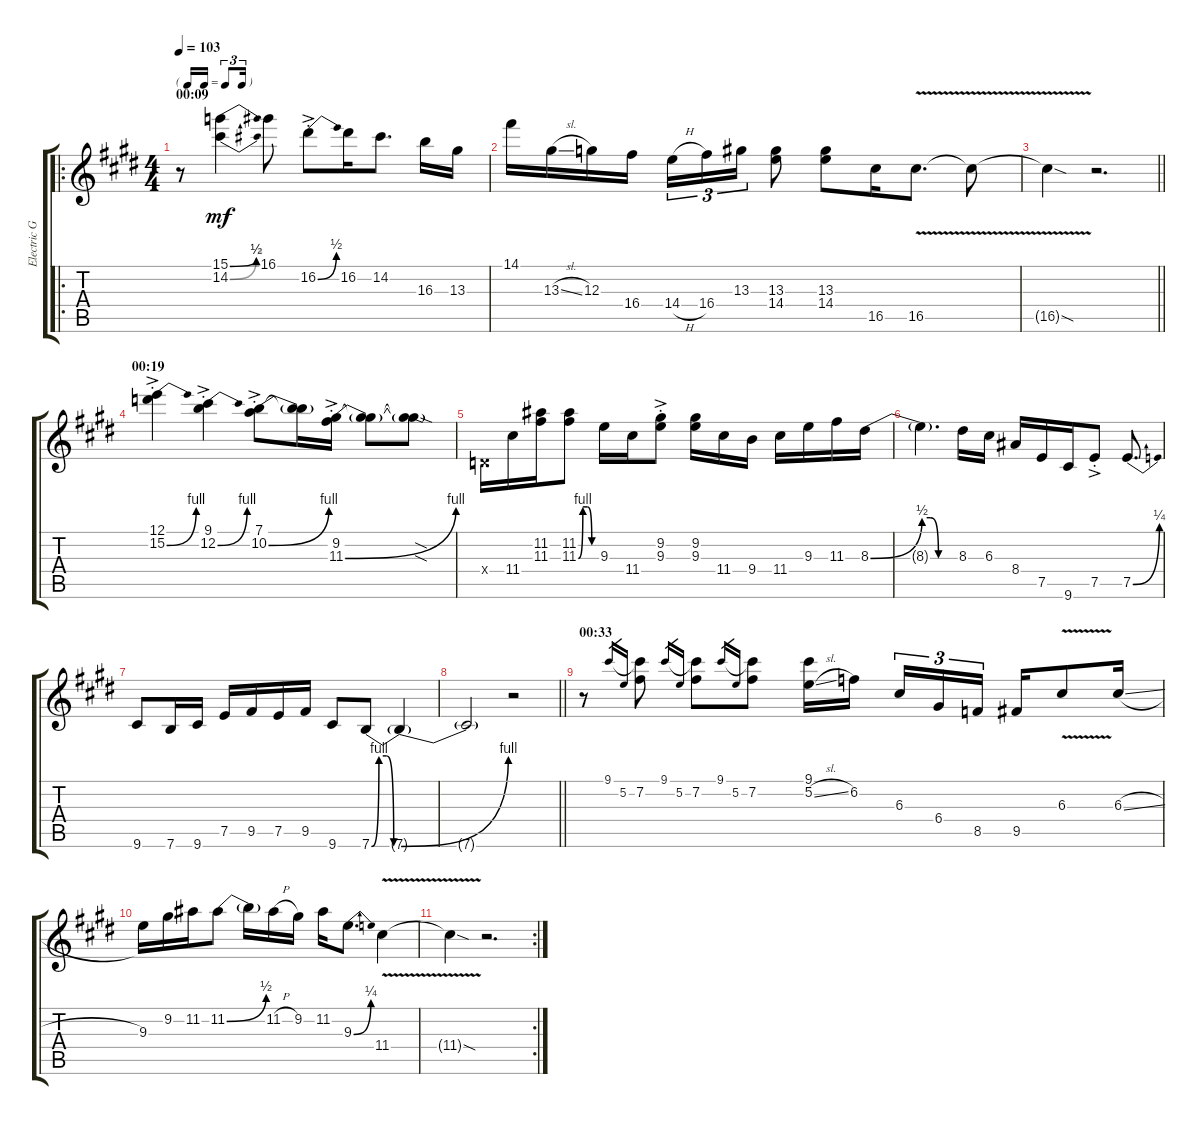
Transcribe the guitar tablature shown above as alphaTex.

\track ("Electric Guitar" "Electric G") {instrument distortionguitar}
\staff {score tabs}
\tuning (E4 B3 G3 D3 A2 E2) {hide}
\ro
\ts (4 4)
\tf triplet16th
\section ("" "00:09")
\tempo 103
\clef g2
\ks c#minor
r.8{dy mf instrument distortionguitar} (15.1{be (bend 0 0 60 2)} 14.2{be (bend 0 0 60 1)}).4 16.1.8 16.2{be (bend 0 0 60 2) ac st}.8 16.2.16 14.2.8{d} 16.3.16 13.3.16 |
14.1.16 13.3{sl}.16 12.3.16 16.4.16 14.4{h}.16{tu (3 2)} 16.4.16{tu (3 2)} 13.3.16{tu (3 2)} (13.3 14.4).8 (13.3 14.4).8 16.5.16 16.5{v}.8{d} 16.5{v t}.8 |
\barLineRight lightlight
16.5{sod t}.4 r.2{d} |
\section ("" "00:19")
(12.1{ac st} 15.2{be (bend 0 0 60 4) ac st}).4 (9.1{ac st} 12.2{be (bend 0 0 60 4) ac st}).4 (7.1{ac st} 10.2{be (bend 0 0 60 4) ac st}).8 (7.1{t} 10.2{t}).16 (9.2{ac st} 11.3{be (bend 0 0 60 4) ac st}).16 (9.2{t} 11.3{t}).8 (9.2{sod t} 11.3{sod t}).8 |
0.4{x}.16 11.4.16 (11.2 11.3).16 (11.2 11.3{be (custom 0 0 15 4 30 4 45 0 60 0)}).8 9.3.16 11.4.16 (9.2{ac st} 9.3{ac st}).8 (9.2 9.3).16 11.4.16 9.4.16 11.4.16 9.3.16 11.3.16 8.3{be (bend 0 0 60 2)}.16 |
8.3{be (custom 0 2 15 2 30 0 60 0) t}.4{d} 8.3.16 6.3.16 8.4.16 7.5.16 9.6.16 7.5{ac st}.8 7.5{be (bend 0 0 60 1)}.8{d} |
9.6.8 7.6.16 9.6.16 7.5.16 9.5.16 7.5.16 9.5.16 9.6.8 7.6{be (custom 0 0 15 4 30 4 45 0 60 0)}.8 7.6{be (bend 0 0 60 4) t}.4 |
\barLineRight lightlight
7.6{t}.2 r.2 |
\section ("" "00:33")
r.8 9.1.16{gr} 5.2.16{gr} (9.1{t} 7.2).8 9.1.16{gr} 5.2.16{gr} (9.1{t} 7.2).8 9.1.16{gr} 5.2.16{gr} (9.1{t} 7.2).8 (9.1 5.2{sl}).16 6.2.16{beam splitsecondary} 6.3.16{tu (3 2)} 6.4.16{tu (3 2)} 8.5.16{tu (3 2)} 9.5.16 6.3{v}.8 6.3{sl}.16 |
9.3.16 9.2.16 11.2.16 11.2{be (bend 0 0 60 2)}.8 11.2{t}.16 11.2{h}.16 9.2.16 11.2.16 9.3{be (bend 0 0 60 1)}.8{d} 11.4{v}.4 |
\rc 2
11.4{sod t}.4 r.2{d}
